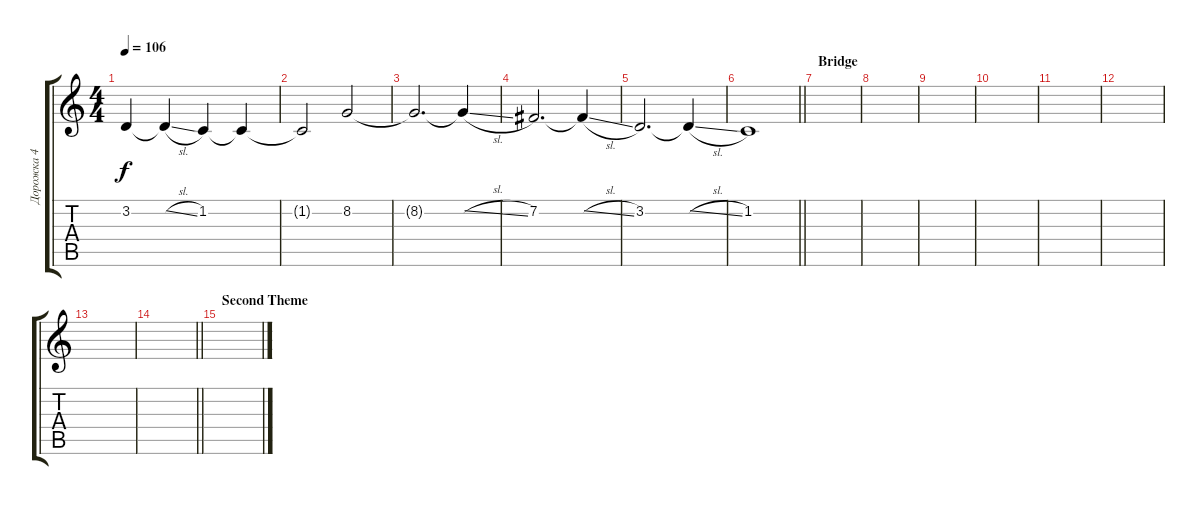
\track ("Дорожка 4" "Дорожка 4") {instrument stringensemble1}
\staff {score tabs}
\tuning (E4 B3 G3 D3 A2 E2) {hide}
\ts (4 4)
\tempo 106
\clef g2
\ks c
3.2{t}.4{dy f} 3.2{sl t}.4 1.2.4 1.2{t}.4 |
1.2{t}.2 8.2.2 |
8.2{t}.2{d} 8.2{sl t}.4 |
7.2.2{d} 7.2{sl t}.4 |
3.2.2{d} 3.2{sl t}.4 |
\barLineRight lightlight
1.2.1 |
\section ("" "Bridge")
|
|
|
|
|
|
|
\barLineRight lightlight
|
\section ("" "Second Theme")
